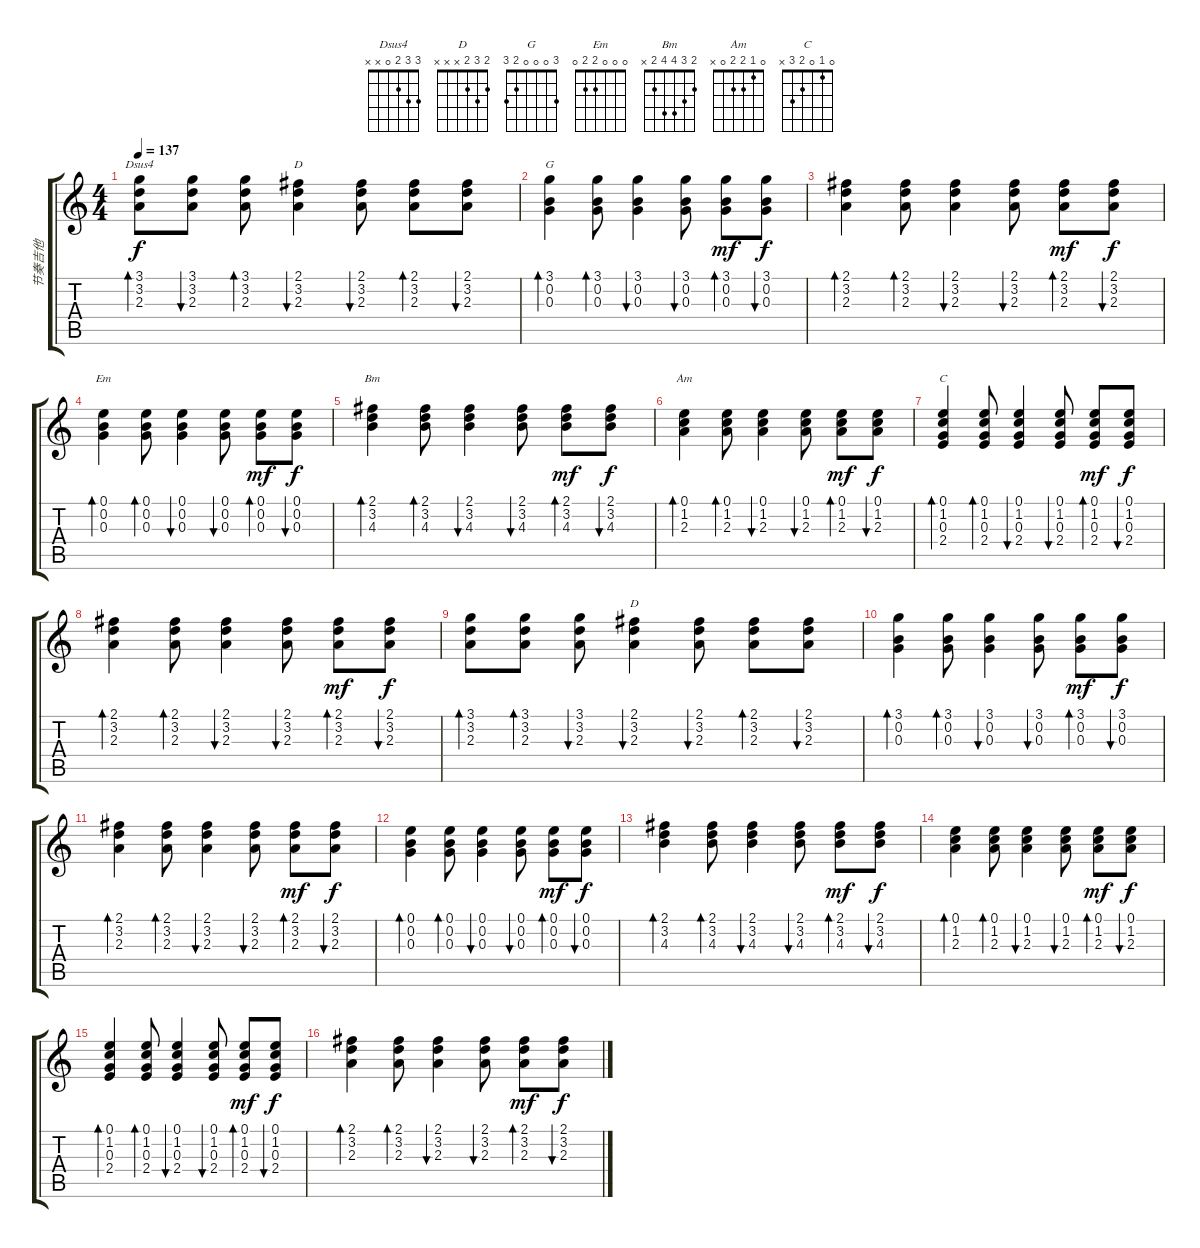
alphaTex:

\track ("节奏吉他" "节奏吉他") {instrument acousticguitarsteel}
\staff {score tabs}
\tuning (E4 B3 G3 D3 A2 E2) {hide}
\chord ("Dsus4" 3 3 2 0 x x)
\chord ("D" 2 3 2 0 x x)
\chord ("G" 3 0 0 0 2 3)
\chord ("Em" 0 0 0 2 2 0)
\chord ("Bm" 2 3 4 4 2 x)
\chord ("Am" 0 1 2 2 0 x)
\chord ("C" 0 1 0 2 3 x)
\chord ("D" 2 3 2 x x x)
\ts (4 4)
\tempo 137
\clef g2
\ks c
(3.1 3.2 2.3).8{bd 60 ch "Dsus4" dy f} (3.1 3.2 2.3).8{bu 60} (3.1 3.2 2.3).8{bd 60} (2.1 3.2 2.3).4{bu 60 ch "D"} (2.1 3.2 2.3).8{bu 60} (2.1 3.2 2.3).8{bd 60} (2.1 3.2 2.3).8{bu 60} |
(3.1 0.2 0.3).4{bd 60 ch "G"} (3.1 0.2 0.3).8{bd 60} (3.1 0.2 0.3).4{bu 60} (3.1 0.2 0.3).8{bu 60} (3.1 0.2 0.3).8{bd 60 dy mf} (3.1 0.2 0.3).8{bu 60 dy f} |
(2.1 3.2 2.3).4{bd 60} (2.1 3.2 2.3).8{bd 60} (2.1 3.2 2.3).4{bu 60} (2.1 3.2 2.3).8{bu 60} (2.1 3.2 2.3).8{bd 60 dy mf} (2.1 3.2 2.3).8{bu 60 dy f} |
(0.1 0.2 0.3).4{bd 60 ch "Em"} (0.1 0.2 0.3).8{bd 60} (0.1 0.2 0.3).4{bu 60} (0.1 0.2 0.3).8{bu 60} (0.1 0.2 0.3).8{bd 60 dy mf} (0.1 0.2 0.3).8{bu 60 dy f} |
(2.1 3.2 4.3).4{bd 60 ch "Bm"} (2.1 3.2 4.3).8{bd 60} (2.1 3.2 4.3).4{bu 60} (2.1 3.2 4.3).8{bu 60} (2.1 3.2 4.3).8{bd 60 dy mf} (2.1 3.2 4.3).8{bu 60 dy f} |
(0.1 1.2 2.3).4{bd 60 ch "Am"} (0.1 1.2 2.3).8{bd 60} (0.1 1.2 2.3).4{bu 60} (0.1 1.2 2.3).8{bu 60} (0.1 1.2 2.3).8{bd 60 dy mf} (0.1 1.2 2.3).8{bu 60 dy f} |
(0.1 1.2 0.3 2.4).4{bd 60 ch "C"} (0.1 1.2 0.3 2.4).8{bd 60} (0.1 1.2 0.3 2.4).4{bu 60} (0.1 1.2 0.3 2.4).8{bu 60} (0.1 1.2 0.3 2.4).8{bd 60 dy mf} (0.1 1.2 0.3 2.4).8{bu 60 dy f} |
(2.1 3.2 2.3).4{bd 60} (2.1 3.2 2.3).8{bd 60} (2.1 3.2 2.3).4{bu 60} (2.1 3.2 2.3).8{bu 60} (2.1 3.2 2.3).8{bd 60 dy mf} (2.1 3.2 2.3).8{bu 60 dy f} |
(3.1 3.2 2.3).8{bd 60} (3.1 3.2 2.3).8{bd 60} (3.1 3.2 2.3).8{bu 60} (2.1 3.2 2.3).4{bu 60 ch "D"} (2.1 3.2 2.3).8{bu 60} (2.1 3.2 2.3).8{bd 60} (2.1 3.2 2.3).8{bu 60} |
(3.1 0.2 0.3).4{bd 60} (3.1 0.2 0.3).8{bd 60} (3.1 0.2 0.3).4{bu 60} (3.1 0.2 0.3).8{bu 60} (3.1 0.2 0.3).8{bd 60 dy mf} (3.1 0.2 0.3).8{bu 60 dy f} |
(2.1 3.2 2.3).4{bd 60} (2.1 3.2 2.3).8{bd 60} (2.1 3.2 2.3).4{bu 60} (2.1 3.2 2.3).8{bu 60} (2.1 3.2 2.3).8{bd 60 dy mf} (2.1 3.2 2.3).8{bu 60 dy f} |
(0.1 0.2 0.3).4{bd 60} (0.1 0.2 0.3).8{bd 60} (0.1 0.2 0.3).4{bu 60} (0.1 0.2 0.3).8{bu 60} (0.1 0.2 0.3).8{bd 60 dy mf} (0.1 0.2 0.3).8{bu 60 dy f} |
(2.1 3.2 4.3).4{bd 60} (2.1 3.2 4.3).8{bd 60} (2.1 3.2 4.3).4{bu 60} (2.1 3.2 4.3).8{bu 60} (2.1 3.2 4.3).8{bd 60 dy mf} (2.1 3.2 4.3).8{bu 60 dy f} |
(0.1 1.2 2.3).4{bd 60} (0.1 1.2 2.3).8{bd 60} (0.1 1.2 2.3).4{bu 60} (0.1 1.2 2.3).8{bu 60} (0.1 1.2 2.3).8{bd 60 dy mf} (0.1 1.2 2.3).8{bu 60 dy f} |
(0.1 1.2 0.3 2.4).4{bd 60} (0.1 1.2 0.3 2.4).8{bd 60} (0.1 1.2 0.3 2.4).4{bu 60} (0.1 1.2 0.3 2.4).8{bu 60} (0.1 1.2 0.3 2.4).8{bd 60 dy mf} (0.1 1.2 0.3 2.4).8{bu 60 dy f} |
(2.1 3.2 2.3).4{bd 60} (2.1 3.2 2.3).8{bd 60} (2.1 3.2 2.3).4{bu 60} (2.1 3.2 2.3).8{bu 60} (2.1 3.2 2.3).8{bd 60 dy mf} (2.1 3.2 2.3).8{bu 60 dy f}
